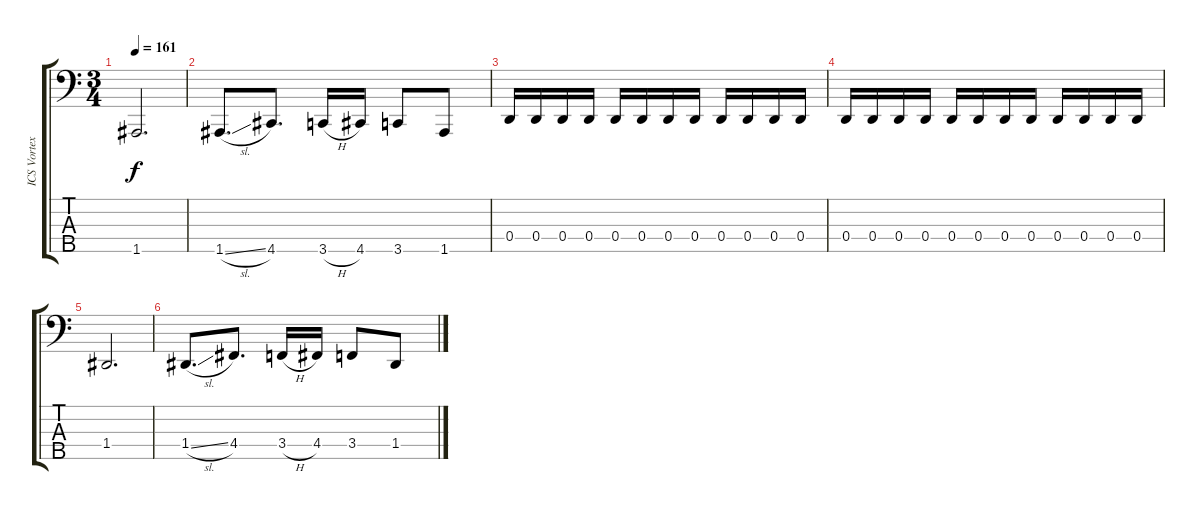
\track ("ICS Vortex" "ICS Vortex") {instrument electricbassfinger}
\staff {score tabs}
\tuning (F2 C2 G1 D1 A0) {hide}
\ts (3 4)
\tempo 161
\clef f4
\ks c
1.5.2{d dy f} |
1.5{sl}.8{d} 4.5.8{d} 3.5{h}.16 4.5.16 3.5.8 1.5.8 |
0.4.16 0.4.16 0.4.16 0.4.16 0.4.16 0.4.16 0.4.16 0.4.16 0.4.16 0.4.16 0.4.16 0.4.16 |
0.4.16 0.4.16 0.4.16 0.4.16 0.4.16 0.4.16 0.4.16 0.4.16 0.4.16 0.4.16 0.4.16 0.4.16 |
1.4.2{d} |
1.4{sl}.8{d} 4.4.8{d} 3.4{h}.16 4.4.16 3.4.8 1.4.8
